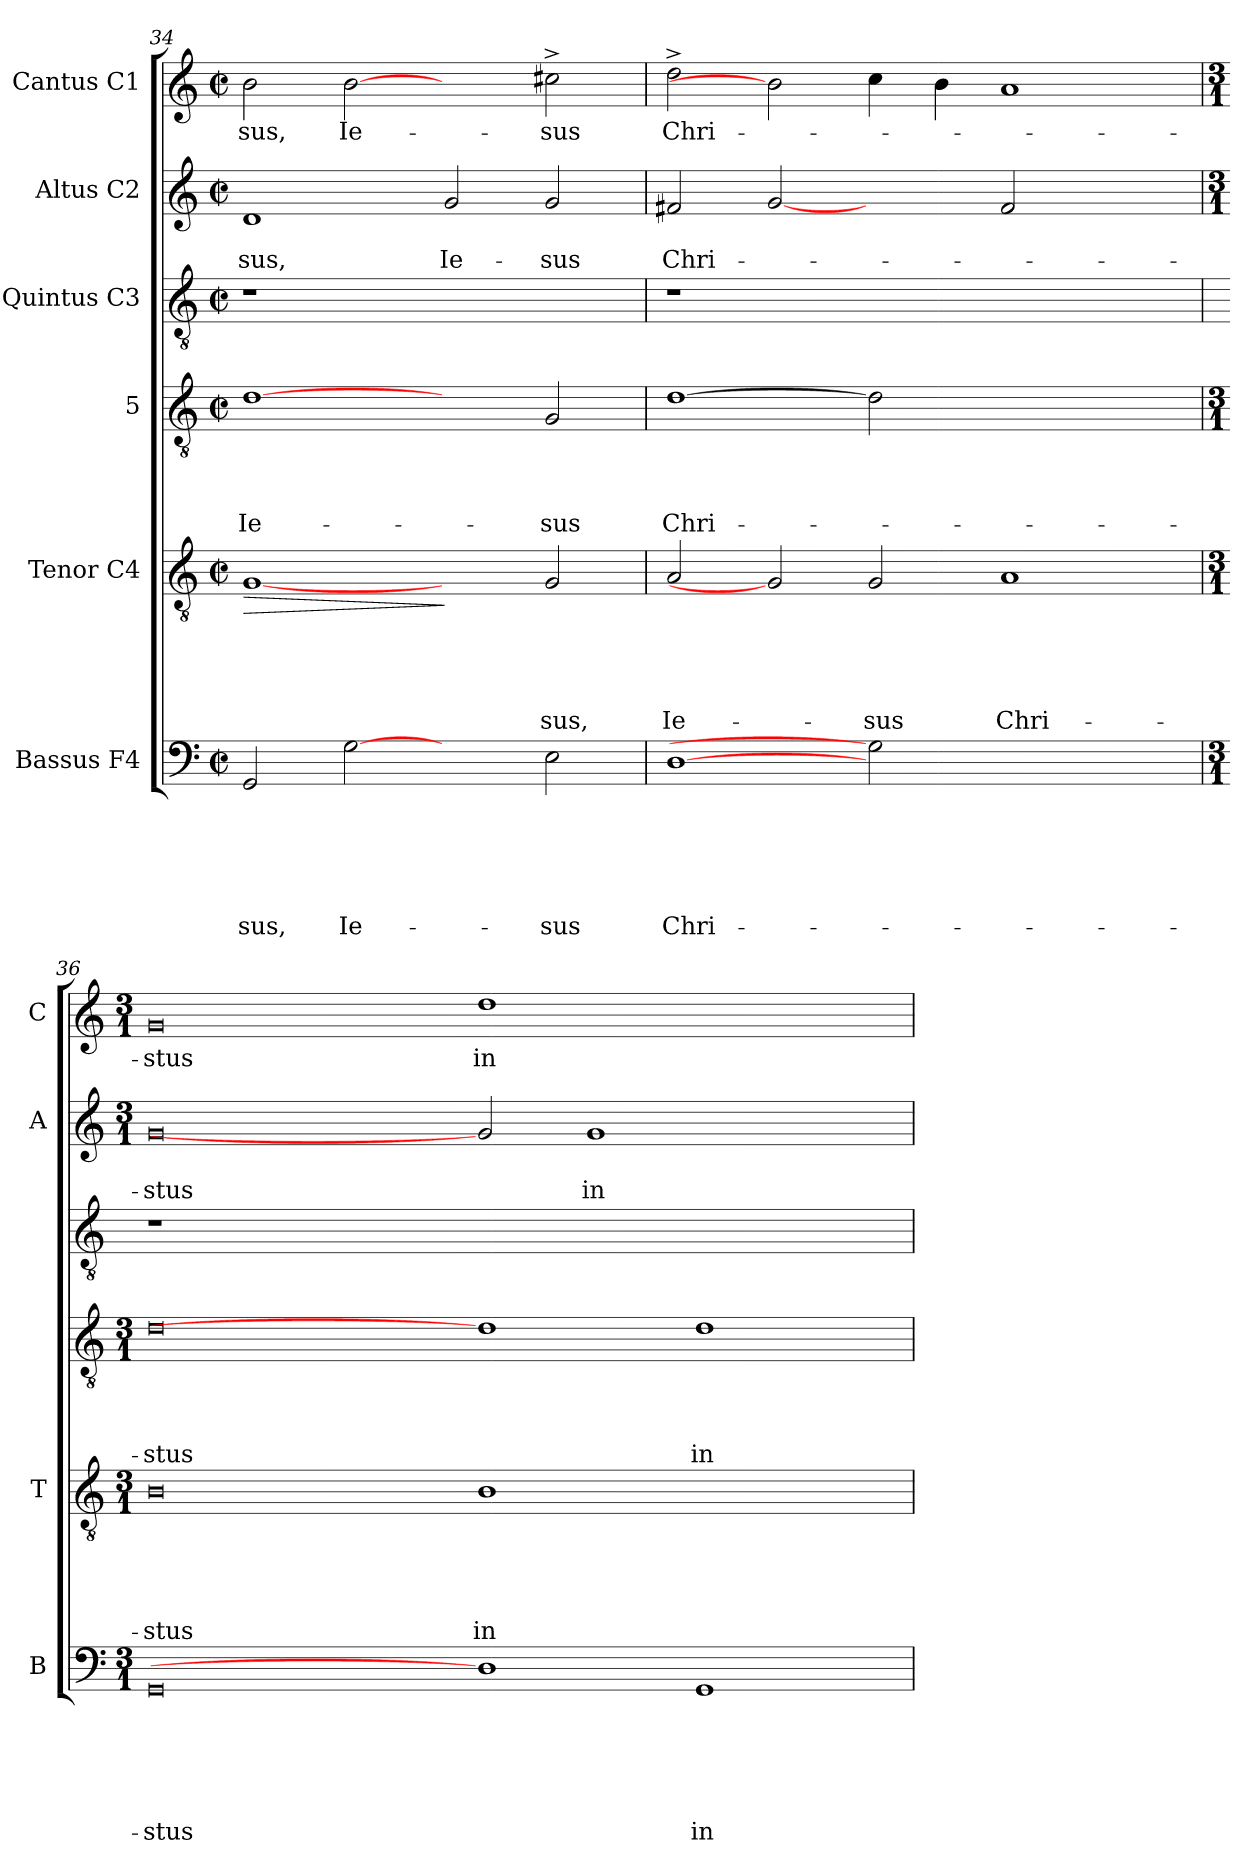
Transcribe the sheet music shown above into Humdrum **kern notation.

**kern	**text	**text	**text	**text	**text	**text	**kern	**text	**text	**text	**text	**text	**dynam	**kern	**text	**text	**text	**text	**kern	**kern	**text	**text	**kern	**text
*part6	*part6	*part6	*part6	*part6	*part6	*part6	*part5	*part5	*part5	*part5	*part5	*part5	*part5	*part4	*part4	*part4	*part4	*part4	*part3	*part2	*part2	*part2	*part1	*part1
*staff6	*staff6	*staff6	*staff6	*staff6	*staff6	*staff6	*staff5	*staff5	*staff5	*staff5	*staff5	*staff5	*staff5	*staff4	*staff4	*staff4	*staff4	*staff4	*staff3	*staff2	*staff2	*staff2	*staff1	*staff1
*I"Bassus F4	*	*	*	*	*	*	*I"Tenor C4	*	*	*	*	*	*	*I"5	*	*	*	*	*I"Quintus C3	*I"Altus C2	*	*	*I"Cantus C1	*
*I'B	*	*	*	*	*	*	*I'T	*	*	*	*	*	*	*	*	*	*	*	*	*I'A	*	*	*I'C	*
*clefF4	*	*	*	*	*	*	*clefGv2	*	*	*	*	*	*	*clefGv2	*	*	*	*	*clefGv2	*clefG2	*	*	*clefG2	*
*k[]	*	*	*	*	*	*	*k[]	*	*	*	*	*	*	*k[]	*	*	*	*	*k[]	*k[]	*	*	*k[]	*
*C:	*	*	*	*	*	*	*C:	*	*	*	*	*	*	*C:	*	*	*	*	*C:	*C:	*	*	*C:	*
*M2/2	*	*	*	*	*	*	*M2/2	*	*	*	*	*	*	*M2/2	*	*	*	*	*M2/2	*M2/2	*	*	*M2/2	*
*met(c|)	*	*	*	*	*	*	*met(c|)	*	*	*	*	*	*	*met(c|)	*	*	*	*	*met(c|)	*met(c|)	*	*	*met(c|)	*
=34	=34	=34	=34	=34	=34	=34	=34	=34	=34	=34	=34	=34	=34	=34	=34	=34	=34	=34	=34	=34	=34	=34	=34	=34
!	!	!	!	!	!	!LO:LY:b	!	!	!	!	!	!	!LO:HP:b	!	!	!	!	!LO:LY:b	!	!	!	!LO:LY:b	!	!LO:LY:b
2GG/	.	.	.	.	.	-sus,	[1G	.	.	.	.	.	>	[1d	.	.	.	Ie-	1r	1d	.	-sus,	2b\	-sus,
!	!	!	!	!	!	!LO:LY:b	!	!	!	!	!	!	!	!	!	!	!	!	!	!	!	!	!	!LO:LY:b
[2G	.	.	.	.	.	Ie-	.	.	.	.	.	.	.	.	.	.	.	.	.	.	.	.	[2b	Ie-
!	!	!	!	!	!	!	!	!	!	!	!	!	!	!	!	!	!	!	!	!	!	!LO:LY:b	!	!
2ryy	.	.	.	.	.	.	2ryy	.	.	.	.	.	]	2ryy	.	.	.	.	1ryy	2g/	.	Ie-	2ryy	.
!	!	!	!	!	!	!LO:LY:b	!	!	!	!	!	!LO:LY:b	!	!	!	!	!	!LO:LY:b	!	!	!	!LO:LY:b	!	!LO:LY:b
2E\	.	.	.	.	.	-sus	2G/	.	.	.	.	-sus,	.	2G/	.	.	.	-sus	.	2g/	.	-sus	2cc#X^>\	-sus
=35	=35	=35	=35	=35	=35	=35	=35	=35	=35	=35	=35	=35	=35	=35	=35	=35	=35	=35	=35	=35	=35	=35	=35	=35
!	!	!	!	!	!	!LO:LY:b	!	!	!	!	!	!LO:LY:b	!	!	!	!	!	!LO:LY:b	!	!	!	!LO:LY:b	!	!LO:LY:b
[1D	.	.	.	.	.	Chri-	2A/	.	.	.	.	Ie-	.	[1d	.	.	.	Chri-	1r	2f#X/	.	Chri-	2dd^>\	Chri-
.	.	.	.	.	.	.	2G]	.	.	.	.	.	.	.	.	.	.	.	.	[2g	.	.	2b]	.
!	!	!	!	!	!	!	!	!	!	!	!	!LO:LY:b	!	!	!	!	!	!	!	!	!	!	!	!
2G]	.	.	.	.	.	.	2G/	.	.	.	.	-sus	.	2d]	.	.	.	.	1.ryy	2ryy	.	.	4cc\	.
.	.	.	.	.	.	.	.	.	.	.	.	.	.	.	.	.	.	.	.	.	.	.	4b\	.
!	!	!	!	!	!	!	!	!	!	!	!	!LO:LY:b	!	!	!	!	!	!	!	!	!	!	!	!
1ryy	.	.	.	.	.	.	1A	.	.	.	.	Chri-	.	1ryy	.	.	.	.	.	2f#/	.	.	1a	.
.	.	.	.	.	.	.	.	.	.	.	.	.	.	.	.	.	.	.	.	2ryy	.	.	.	.
!!LO:LB:g=z
=36	=36	=36	=36	=36	=36	=36	=36	=36	=36	=36	=36	=36	=36	=36	=36	=36	=36	=36	=36	=36	=36	=36	=36	=36
*M3/1	*	*	*	*	*	*	*M3/1	*	*	*	*	*	*	*M3/1	*	*	*	*	*	*M3/1	*	*	*M3/1	*
!	!	!	!	!	!	!LO:LY:b	!	!	!	!	!	!LO:LY:b	!	!	!	!	!	!LO:LY:b	!	!	!	!LO:LY:b	!	!LO:LY:b
0GG	.	.	.	.	.	-stus	0B	.	.	.	.	-stus	.	0d	.	.	.	-stus	1r	0g	.	-stus	0g	-stus
.	.	.	.	.	.	.	.	.	.	.	.	.	.	.	.	.	.	.	0.ryy	.	.	.	.	.
!	!	!	!	!	!	!	!	!	!	!	!	!LO:LY:b	!	!	!	!	!	!	!	!	!	!	!	!LO:LY:b
1D]	.	.	.	.	.	.	1B	.	.	.	.	in	.	1d]	.	.	.	.	.	2g]	.	.	1dd	in
!	!	!	!	!	!	!	!	!	!	!	!	!	!	!	!	!	!	!	!	!	!	!LO:LY:b	!	!
.	.	.	.	.	.	.	.	.	.	.	.	.	.	.	.	.	.	.	.	1g	.	in	.	.
!	!	!	!	!	!	!LO:LY:b	!	!	!	!	!	!	!	!	!	!	!	!LO:LY:b	!	!	!	!	!	!
1GG	.	.	.	.	.	in	1ryy	.	.	.	.	.	.	1d	.	.	.	in	.	.	.	.	1ryy	.
.	.	.	.	.	.	.	.	.	.	.	.	.	.	.	.	.	.	.	.	2ryy	.	.	.	.
=	=	=	=	=	=	=	=	=	=	=	=	=	=	=	=	=	=	=	=	=	=	=	=	=
*-	*-	*-	*-	*-	*-	*-	*-	*-	*-	*-	*-	*-	*-	*-	*-	*-	*-	*-	*-	*-	*-	*-	*-	*-
